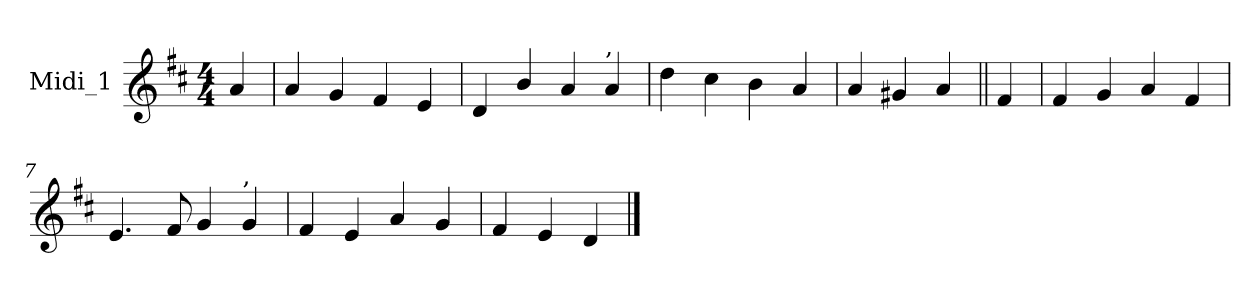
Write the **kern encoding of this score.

**kern
*part1
*staff1
*I"Midi_1
*clefG2
*k[f#c#]
*D:
*M4/4
=
4a
=1
4a
4g
4f#
4e
=2
4d
4b/
4a
!LO:TX:a:t=,
4a
=3
4dd
4cc#
4b
4a
=4
4a
4g#X
4a
!!LO:LB:g=z
=5||
4f#
=6
4f#
4g
4a
4f#
=7
4.e
8f#
4g
!LO:TX:a:t=,
4g
=8
4f#
4e
4a
4g
=9
4f#
4e
4d
==
*-
